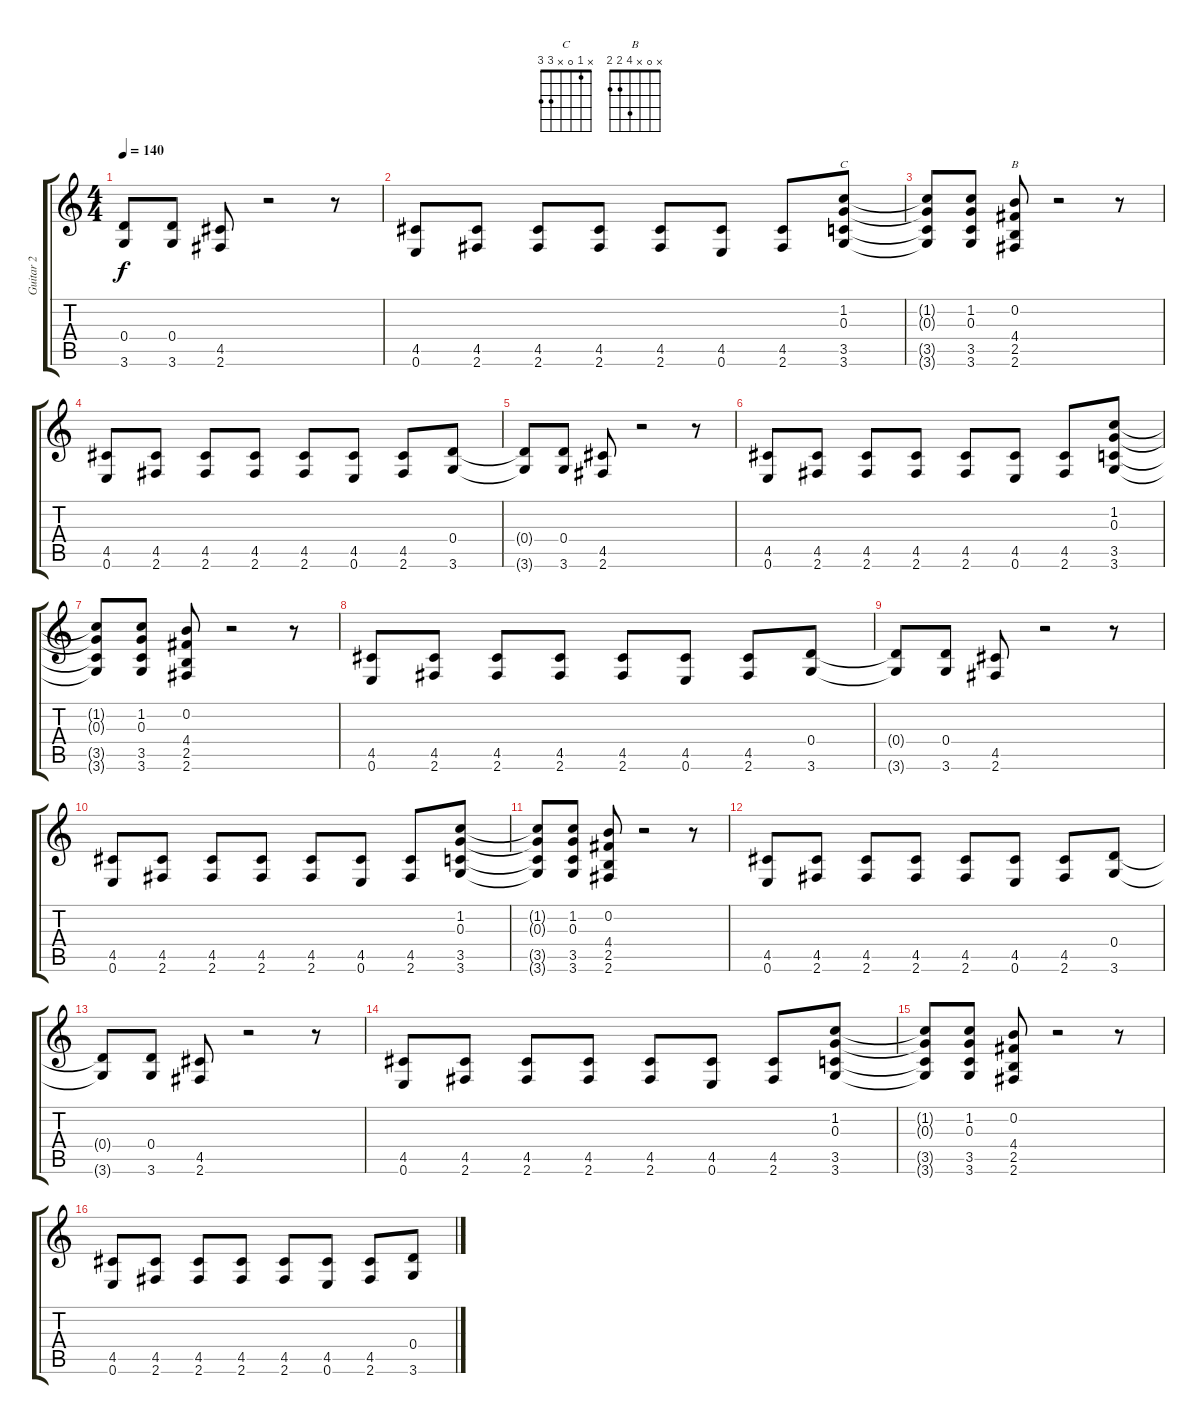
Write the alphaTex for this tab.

\track ("Guitar 2" "Guitar 2") {instrument distortionguitar}
\staff {score tabs}
\tuning (E4 B3 G3 D3 A2 E2) {hide}
\chord ("C" x 1 0 x 3 3)
\chord ("B" x 0 x 4 2 2)
\ts (4 4)
\tempo 140
\clef g2
\ks c
(0.4{t} 3.6{t}).8{dy f} (0.4 3.6).8 (4.5 2.6).8 r.2 r.8 |
(4.5 0.6).8 (4.5 2.6).8 (4.5 2.6).8 (4.5 2.6).8 (4.5 2.6).8 (4.5 0.6).8 (4.5 2.6).8 (1.2 0.3 3.5 3.6).8{ch "C"} |
(1.2{t} 0.3{t} 3.5{t} 3.6{t}).8 (1.2 0.3 3.5 3.6).8 (0.2 4.4 2.5 2.6).8{ch "B"} r.2 r.8 |
(4.5 0.6).8 (4.5 2.6).8 (4.5 2.6).8 (4.5 2.6).8 (4.5 2.6).8 (4.5 0.6).8 (4.5 2.6).8 (0.4 3.6).8 |
(0.4{t} 3.6{t}).8 (0.4 3.6).8 (4.5 2.6).8 r.2 r.8 |
(4.5 0.6).8 (4.5 2.6).8 (4.5 2.6).8 (4.5 2.6).8 (4.5 2.6).8 (4.5 0.6).8 (4.5 2.6).8 (1.2 0.3 3.5 3.6).8 |
(1.2{t} 0.3{t} 3.5{t} 3.6{t}).8 (1.2 0.3 3.5 3.6).8 (0.2 4.4 2.5 2.6).8 r.2 r.8 |
(4.5 0.6).8 (4.5 2.6).8 (4.5 2.6).8 (4.5 2.6).8 (4.5 2.6).8 (4.5 0.6).8 (4.5 2.6).8 (0.4 3.6).8 |
(0.4{t} 3.6{t}).8 (0.4 3.6).8 (4.5 2.6).8 r.2 r.8 |
(4.5 0.6).8 (4.5 2.6).8 (4.5 2.6).8 (4.5 2.6).8 (4.5 2.6).8 (4.5 0.6).8 (4.5 2.6).8 (1.2 0.3 3.5 3.6).8 |
(1.2{t} 0.3{t} 3.5{t} 3.6{t}).8 (1.2 0.3 3.5 3.6).8 (0.2 4.4 2.5 2.6).8 r.2 r.8 |
(4.5 0.6).8 (4.5 2.6).8 (4.5 2.6).8 (4.5 2.6).8 (4.5 2.6).8 (4.5 0.6).8 (4.5 2.6).8 (0.4 3.6).8 |
(0.4{t} 3.6{t}).8 (0.4 3.6).8 (4.5 2.6).8 r.2 r.8 |
(4.5 0.6).8 (4.5 2.6).8 (4.5 2.6).8 (4.5 2.6).8 (4.5 2.6).8 (4.5 0.6).8 (4.5 2.6).8 (1.2 0.3 3.5 3.6).8 |
(1.2{t} 0.3{t} 3.5{t} 3.6{t}).8 (1.2 0.3 3.5 3.6).8 (0.2 4.4 2.5 2.6).8 r.2 r.8 |
(4.5 0.6).8 (4.5 2.6).8 (4.5 2.6).8 (4.5 2.6).8 (4.5 2.6).8 (4.5 0.6).8 (4.5 2.6).8 (0.4 3.6).8
